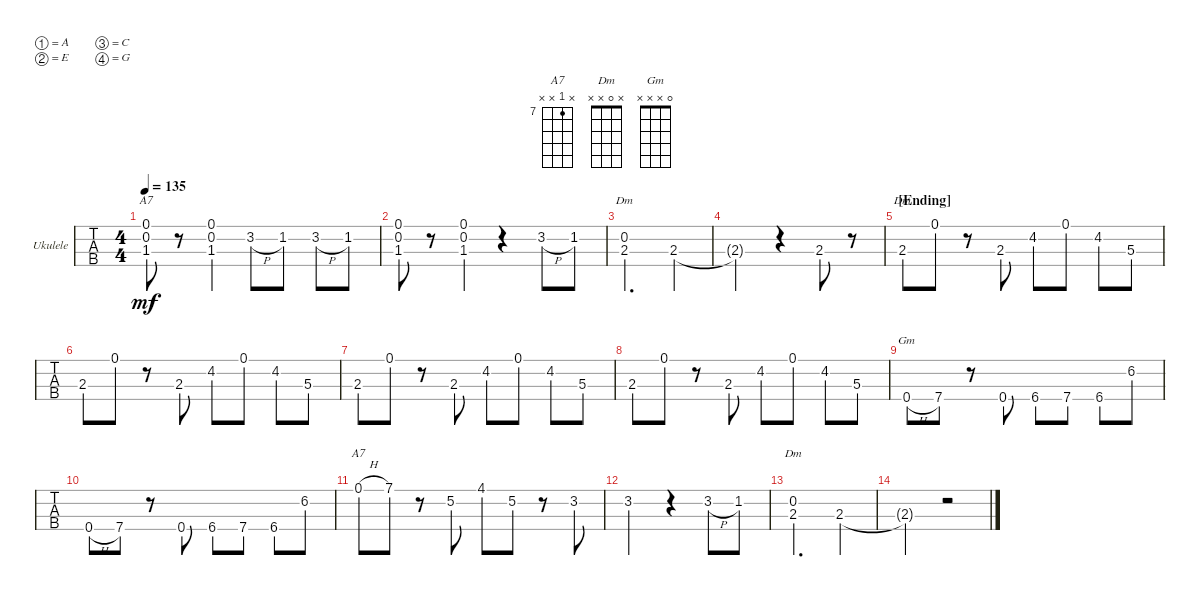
\bracketExtendMode groupsimilarinstruments
\firstSystemTrackNameOrientation horizontal
\otherSystemsTrackNameOrientation horizontal
\track ("music.kaminari.info" "Ukulele") {instrument shamisen}
\staff {tabs}
\tuning (A4 E4 C4 G4)
\chord ("A7" x 7 x x) {firstfret 7}
\chord ("Dm" x x 6 x) {firstfret 6}
\chord ("Dm" x 0 x x)
\chord ("Gm" 0 x x x)
\ts (4 4)
\tempo 135
\clef g2
\ks dminor
(0.1 0.2 1.3).8{ch "A7" dy mf} r.8 (0.1 0.2 1.3).4 3.2{h}.8 1.2.8 3.2{h}.8 1.2.8 |
(0.1 0.2 1.3).8 r.8 (0.1 1.3 0.2).4 r.4 3.2{h}.8 1.2.8 |
(0.2 2.3).2{d ch "Dm"} 2.3.4 |
2.3{t}.2 r.4 2.3.8 r.8 |
\section ("" "[Ending]")
2.3.8{ch "Dm"} 0.1.8 r.8 2.3.8 4.2.8 0.1.8 4.2.8 5.3.8 |
2.3.8 0.1.8 r.8 2.3.8 4.2.8 0.1.8 4.2.8 5.3.8 |
2.3.8 0.1.8 r.8 2.3.8 4.2.8 0.1.8 4.2.8 5.3.8 |
2.3.8 0.1.8 r.8 2.3.8 4.2.8 0.1.8 4.2.8 5.3.8 |
0.4{h}.8{ch "Gm"} 7.4.8 r.8 0.4.8 6.4.8 7.4.8 6.4.8 6.2.8 |
0.4{h}.8 7.4.8 r.8 0.4.8 6.4.8 7.4.8 6.4.8 6.2.8 |
0.1{h}.8{ch "A7"} 7.1.8 r.8 5.2.8 4.1.8 5.2.8 r.8 3.2.8 |
3.2.2 r.4 3.2{h}.8 1.2.8 |
(0.2 2.3).2{d ch "Dm"} 2.3.4 |
2.3{t}.2 r.2
